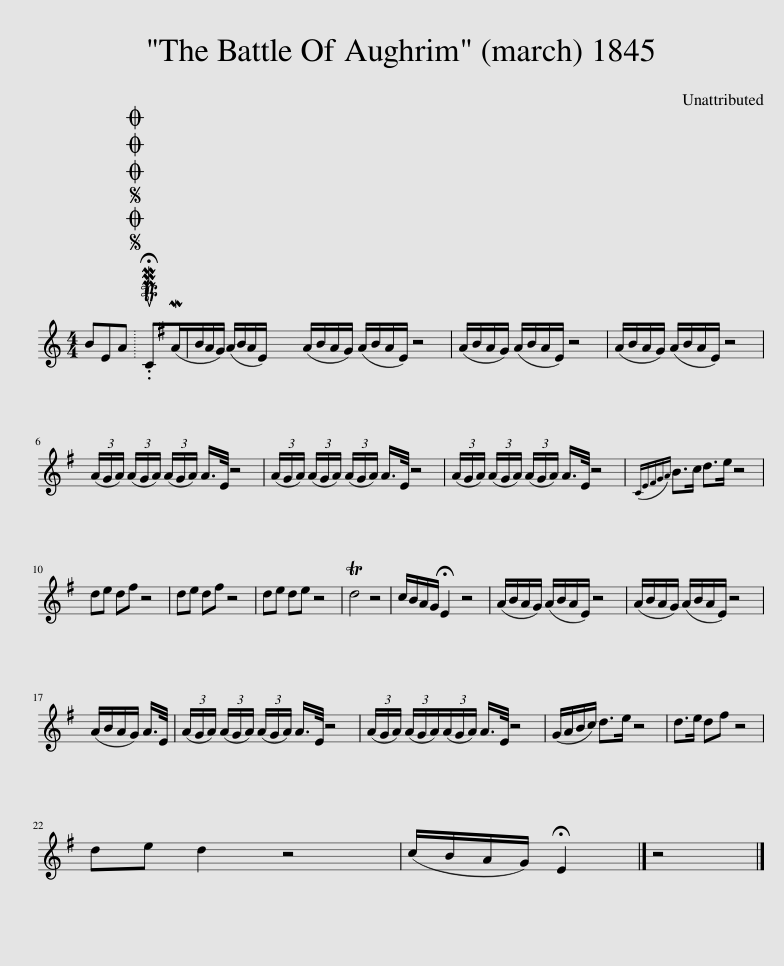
X:1
L:1/8
M:4/4
I:linebreak $
K:C
V:1 treble
V:1
 BEA |SOSOOO .!fermata!PMTuC(MA/B/A/G/) (A/B/A/E/) | (A/B/A/G/) (A/B/A/E/) z4 | (A/B/A/G/) (A/B/A/E/) z4 | (A/B/A/G/) (A/B/A/E/) z4 |$ %5
 (3(A/G/A/) (3(A/G/A/) (3(A/G/A/) A/>E/ z4 | (3(A/G/A/) (3(A/G/A/) (3(A/G/A/) A/>E/ z4 | (3(A/G/A/) (3(A/G/A/) (3(A/G/A/) A/>E/ z4 |({CE^FGA)} B>c d>e z4 |$ de d^f z4 | %10
 de d^f z4 | de de z4 | Td4 z4 | c/B/A/G/ !fermata!E2 z4 | (A/B/A/G/) (A/B/A/E/) z4 | %15
 (A/B/A/G/) (A/B/A/E/) z4 |$ (A/B/A/G/) A/>E/ | (3(A/G/A/) (3(A/G/A/) (3(A/G/A/) A/>E/ z4 | (3(A/G/A/) (3(A/G/A/)(3(A/G/A/) A/>E/ z4 | (G/A/B/c/) d>e z4 | %20
 d>e d^f z4 |$ de d2 z4 | (c/B/A/G/) !fermata!E2 z4 |] %23
